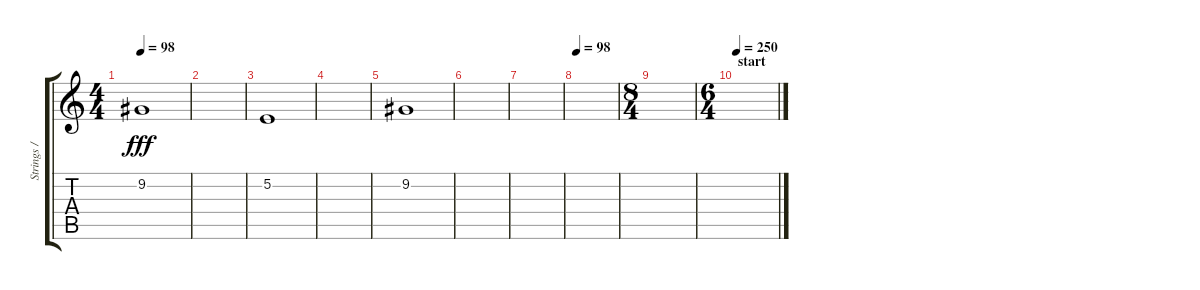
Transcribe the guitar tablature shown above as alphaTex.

\track ("Strings / Bell" "Strings / ") {instrument tremolostrings}
\staff {score tabs}
\tuning (E4 B3 G3 D3 A2 E2) {hide}
\ts (4 4)
\tempo 98
\clef g2
\ks c
9.2.1{dy fff} |
|
5.2.1 |
|
9.2.1 |
|
|
\tempo 98
|
\ts (8 4)
|
\ts (6 4)
\section ("" "start")
\tempo 250
